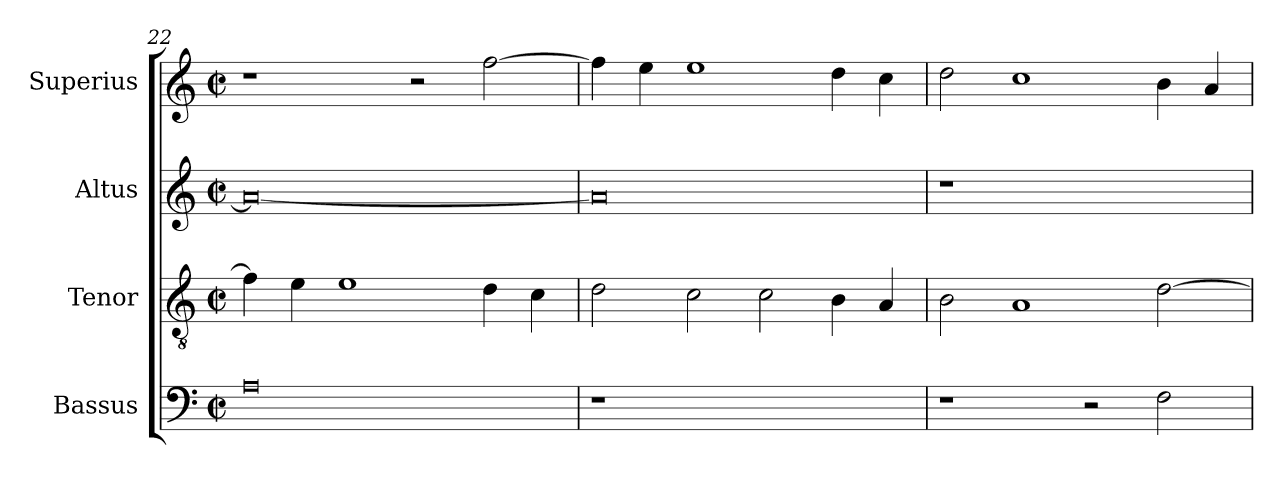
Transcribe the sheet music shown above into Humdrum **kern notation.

**kern	**kern	**kern	**kern
*part4	*part3	*part2	*part1
*staff4	*staff3	*staff2	*staff1
*I"Bassus	*I"Tenor	*I"Altus	*I"Superius
*I'B.	*I'T.	*I'A.	*I'S.
*clefF4	*clefGv2	*clefG2	*clefG2
*	*ITrd7c12	*	*
*k[]	*k[]	*k[]	*k[]
*C:	*C:	*C:	*C:
*M2/2	*M2/2	*M2/2	*M2/2
*met(c|)	*met(c|)	*met(c|)	*met(c|)
=22	=22	=22	=22
0Ai	4Fi\]	0ai_<	1r
.	4Ei\	.	.
.	1Ei	.	.
.	.	.	2r
.	4Di\	.	[>2ffi\
.	4Ci\	.	.
=23	=23	=23	=23
!LO:N:vis=1	!	!	!
1r	2Di\	0ai]	4ffi\]
.	.	.	4eei\
.	2Ci\	.	1eei
1ryy	2Ci\	.	.
.	4BBi\	.	4ddi\
.	4AAi/	.	4cci\
!!LO:LB:g=z
=24	=24	=24	=24
!	!	!LO:N:vis=1	!
1r	2BBi\	1r	2ddi\
.	1AAi	.	1cci
2r	.	1ryy	.
2Fi\	[>2Di\	.	4bi\
.	.	.	4ai/
=	=	=	=
*-	*-	*-	*-
